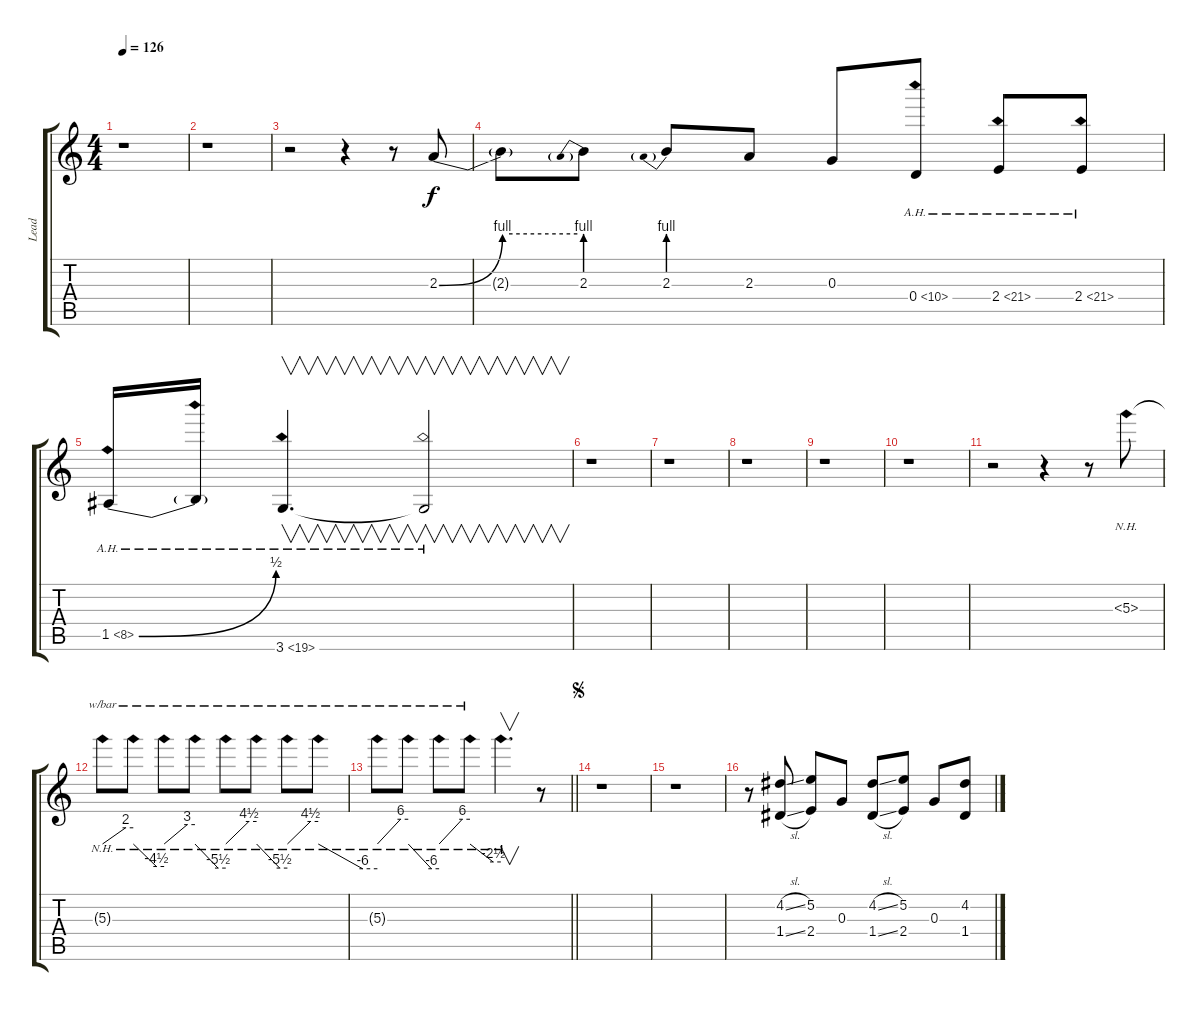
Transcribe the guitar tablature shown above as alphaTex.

\track ("Lead" "Lead") {instrument distortionguitar}
\staff {score tabs}
\tuning (E4 B3 G3 D3 A2 E2) {hide}
\ts (4 4)
\tempo 126
\clef g2
\ks c
r.1{dy f} |
r.1 |
r.2 r.4 r.8 2.3{be (bend 0 0 60 4)}.8 |
2.3{be (hold 0 4 60 4) t}.8 2.3{be (prebend 0 4 60 4)}.8 2.3{be (prebend 0 4 60 4)}.8 2.3.8 0.3.8 0.4{ah 10}.8 2.4{ah 19}.8 2.4{ah 19}.8 |
1.5{be (bend 0 0 60 2) ah 7}.16 1.5{ah 8 t}.16 3.6{ah 16}.4{v d} 3.6{ah 16 t}.2{v} |
r.1 |
r.1 |
r.1 |
r.1 |
r.1 |
r.2 r.4 r.8 5.3{nh}.8 |
5.3{nh t}.8{tbe (custom default 0 0 45 8 60 8)} 5.3{nh t}.8{tbe (custom default 0 0 45 -18 60 -18)} 5.3{nh t}.8{tbe (custom default 0 0 45 12 60 12)} 5.3{nh t}.8{tbe (custom default 0 0 45 -22 60 -22)} 5.3{nh t}.8{tbe (custom default 0 0 45 18 60 18)} 5.3{nh t}.8{tbe (custom default 0 0 45 -22 60 -22)} 5.3{nh t}.8{tbe (custom default 0 0 45 18 60 18)} 5.3{nh t}.8{tbe (custom default 0 0 45 -24 60 -24)} |
\barLineRight lightlight
5.3{nh t}.8{tbe (custom default 0 0 45 24 60 24)} 5.3{nh t}.8{tbe (custom default 0 0 45 -24 60 -24)} 5.3{nh t}.8{tbe (custom default 0 0 45 24 60 24)} 5.3{nh t}.8{tbe (custom default 0 0 45 -10 60 -10)} 5.3{nh t}.4{v d} r.8 |
\jump segno
r.1 |
r.1 |
r.8 (4.2{sl} 1.4{sl}).8 (5.2 2.4).8 0.3.8 (4.2{sl} 1.4{sl}).8 (5.2 2.4).8 0.3.8 (4.2{sl} 1.4{sl}).8
